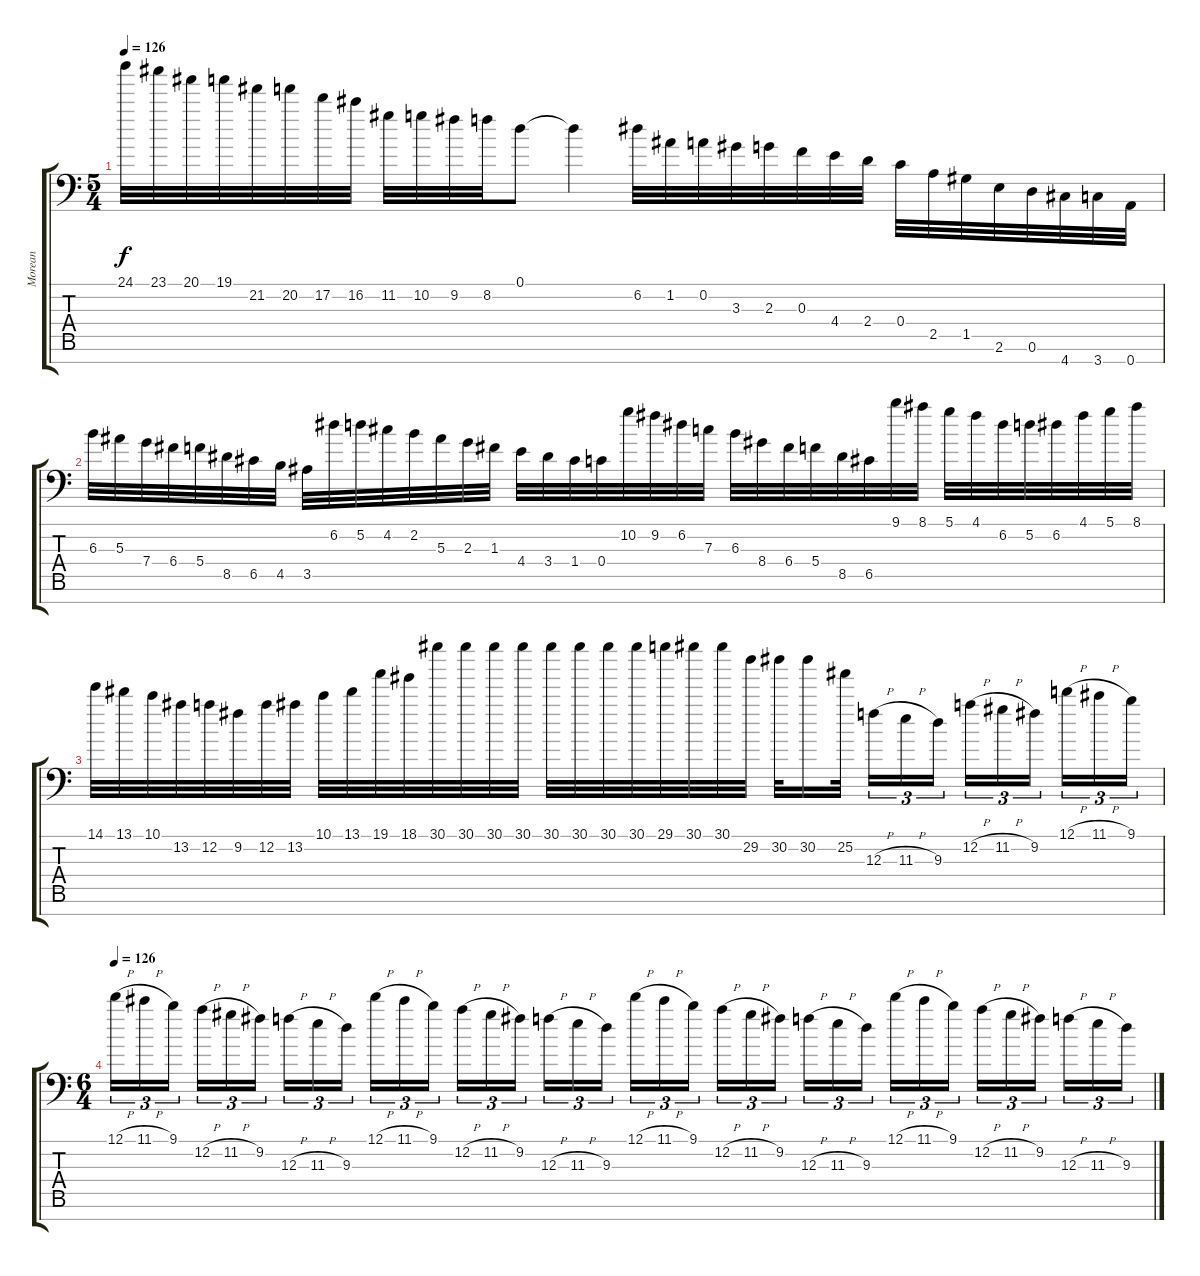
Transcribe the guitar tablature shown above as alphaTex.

\track ("Morean" "Morean") {instrument distortionguitar}
\staff {score tabs}
\tuning (D4 A3 F3 C3 G2 D2 A1) {hide}
\ts (5 4)
\tempo 126
\clef f4
\ks c
24.1.32{dy f} 23.1.32 20.1.32 19.1.32 21.2.32 20.2.32 17.2.32 16.2.32 11.2.32 10.2.32 9.2.32 8.2.32 0.1.8 0.1{t}.4 6.2.32 1.2.32 0.2.32 3.3.32 2.3.32 0.3.32 4.4.32 2.4.32 0.4.32 2.5.32 1.5.32 2.6.32 0.6.32 4.7.32 3.7.32 0.7.32 |
6.3.32 5.3.32 7.4.32 6.4.32 5.4.32 8.5.32 6.5.32 4.5.32 3.5.32 6.2.32 5.2.32 4.2.32 2.2.32 5.3.32 2.3.32 1.3.32 4.4.32 3.4.32 1.4.32 0.4.32 10.2.32 9.2.32 6.2.32 7.3.32 6.3.32 8.4.32 6.4.32 5.4.32 8.5.32 6.5.32 9.1.32 8.1.32 5.1.32 4.1.32 6.2.32 5.2.32 6.2.32 4.1.32 5.1.32 8.1.32 |
14.1.32 13.1.32 10.1.32 13.2.32 12.2.32 9.2.32 12.2.32 13.2.32 10.1.32 13.1.32 19.1.32 18.1.32 30.1.32 30.1.32 30.1.32 30.1.32 30.1.32 30.1.32 30.1.32 30.1.32 29.1.32 30.1.32 30.1.32 29.2.32 30.2.32 30.2.16 25.2.32{beam splitsecondary} 12.3{h}.16{tu (3 2)} 11.3{h}.16{tu (3 2)} 9.3.16{tu (3 2)} 12.2{h}.16{tu (3 2)} 11.2{h}.16{tu (3 2)} 9.2.16{tu (3 2) beam splitsecondary} 12.1{h}.16{tu (3 2)} 11.1{h}.16{tu (3 2)} 9.1.16{tu (3 2)} |
\ts (6 4)
\tempo 126
12.1{h}.16{tu (3 2)} 11.1{h}.16{tu (3 2)} 9.1.16{tu (3 2) beam splitsecondary} 12.2{h}.16{tu (3 2)} 11.2{h}.16{tu (3 2)} 9.2.16{tu (3 2) beam splitsecondary} 12.3{h}.16{tu (3 2)} 11.3{h}.16{tu (3 2)} 9.3.16{tu (3 2) beam splitsecondary} 12.1{h}.16{tu (3 2)} 11.1{h}.16{tu (3 2)} 9.1.16{tu (3 2) beam splitsecondary} 12.2{h}.16{tu (3 2)} 11.2{h}.16{tu (3 2)} 9.2.16{tu (3 2) beam splitsecondary} 12.3{h}.16{tu (3 2)} 11.3{h}.16{tu (3 2)} 9.3.16{tu (3 2)} 12.1{h}.16{tu (3 2)} 11.1{h}.16{tu (3 2)} 9.1.16{tu (3 2) beam splitsecondary} 12.2{h}.16{tu (3 2)} 11.2{h}.16{tu (3 2)} 9.2.16{tu (3 2) beam splitsecondary} 12.3{h}.16{tu (3 2)} 11.3{h}.16{tu (3 2)} 9.3.16{tu (3 2) beam splitsecondary} 12.1{h}.16{tu (3 2)} 11.1{h}.16{tu (3 2)} 9.1.16{tu (3 2) beam splitsecondary} 12.2{h}.16{tu (3 2)} 11.2{h}.16{tu (3 2)} 9.2.16{tu (3 2) beam splitsecondary} 12.3{h}.16{tu (3 2)} 11.3{h}.16{tu (3 2)} 9.3.16{tu (3 2)}
